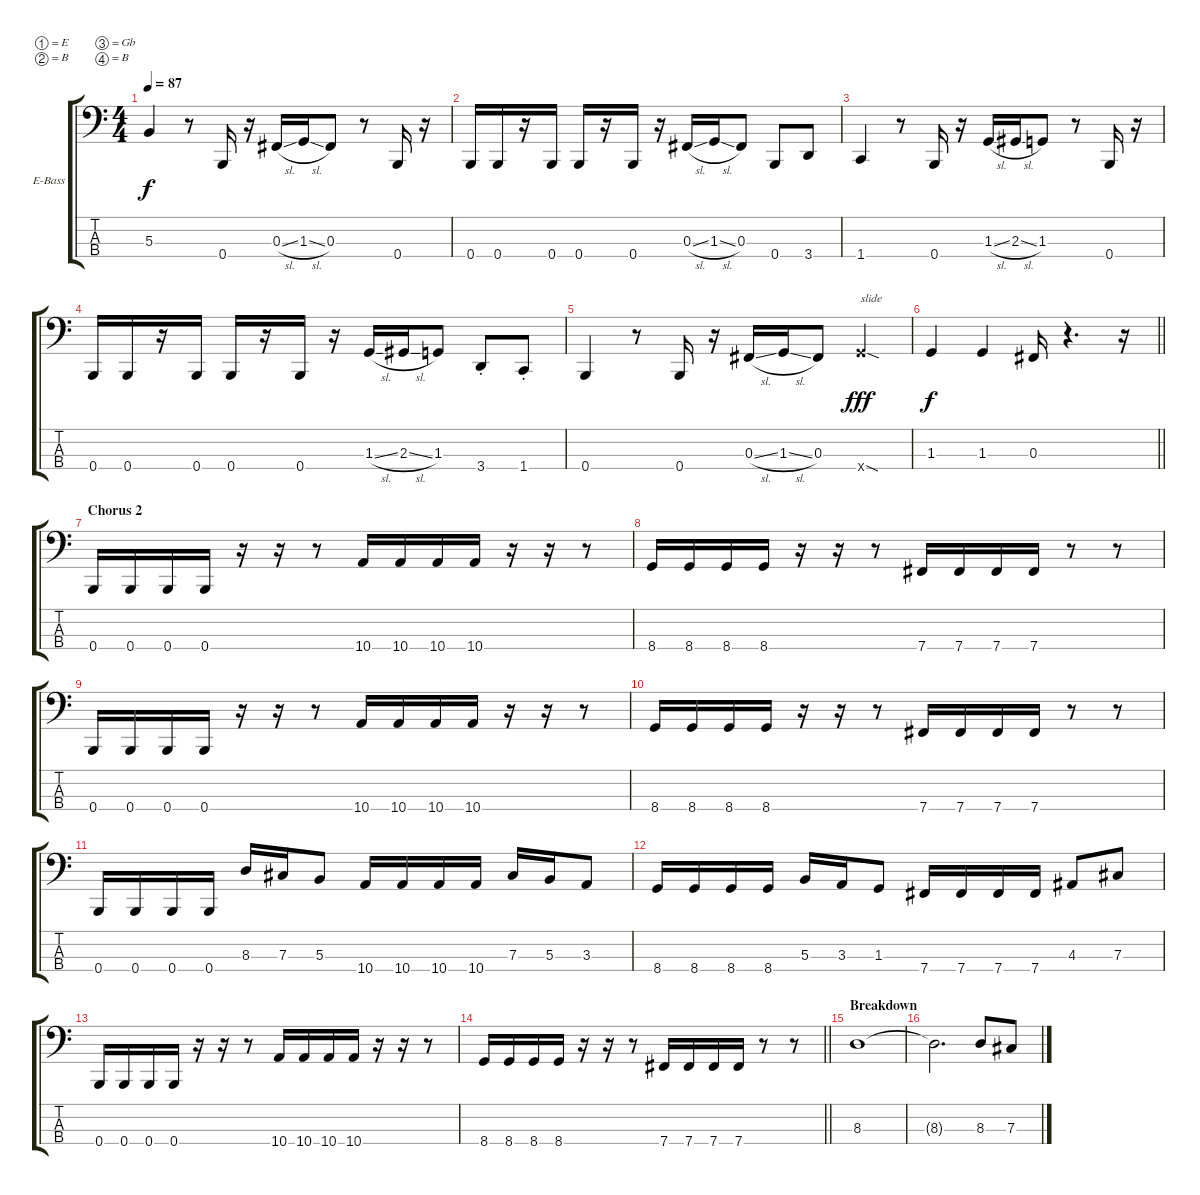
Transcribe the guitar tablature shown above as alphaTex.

\bracketExtendMode groupsimilarinstruments
\firstSystemTrackNameOrientation horizontal
\otherSystemsTrackNameOrientation horizontal
\track ("Bass" "E-Bass") {instrument electricbasspick}
\staff {score tabs}
\tuning (E2 B1 Gb1 B0)
\ts (4 4)
\tempo 87
\clef f4
\ks c
5.3.4{dy f} r.8 0.4.16 r.16 0.3{sl}.16 1.3{sl}.16 0.3.8 r.8 0.4.16 r.16 |
0.4.16 0.4.16 r.16 0.4.16 0.4.16 r.16 0.4.16 r.16 0.3{sl}.16 1.3{sl}.16 0.3.8 0.4.8 3.4.8 |
1.4.4 r.8 0.4.16 r.16 1.3{sl}.16 2.3{sl}.16 1.3.8 r.8 0.4.16 r.16 |
0.4.16 0.4.16 r.16 0.4.16 0.4.16 r.16 0.4.16 r.16 1.3{sl}.16 2.3{sl}.16 1.3.8 3.4{st}.8 1.4{st}.8 |
0.4.4 r.8 0.4.16 r.16 0.3{sl}.16 1.3{sl}.16 0.3.8 8.4{sod x}.4{txt "slide" dy fff} |
\barLineRight lightlight
1.3.4{dy f} 1.3.4 0.3.16 r.4{d} r.16 |
\section ("" "Chorus 2")
0.4.16 0.4.16 0.4.16 0.4.16 r.16 r.16 r.8 10.4.16 10.4.16 10.4.16 10.4.16 r.16 r.16 r.8 |
8.4.16 8.4.16 8.4.16 8.4.16 r.16 r.16 r.8 7.4.16 7.4.16 7.4.16 7.4.16 r.8 r.8 |
0.4.16 0.4.16 0.4.16 0.4.16 r.16 r.16 r.8 10.4.16 10.4.16 10.4.16 10.4.16 r.16 r.16 r.8 |
8.4.16 8.4.16 8.4.16 8.4.16 r.16 r.16 r.8 7.4.16 7.4.16 7.4.16 7.4.16 r.8 r.8 |
0.4.16 0.4.16 0.4.16 0.4.16 8.3.16 7.3.16 5.3.8 10.4.16 10.4.16 10.4.16 10.4.16 7.3.16 5.3.16 3.3.8 |
8.4.16 8.4.16 8.4.16 8.4.16 5.3.16 3.3.16 1.3.8 7.4.16 7.4.16 7.4.16 7.4.16 4.3.8 7.3.8 |
0.4.16 0.4.16 0.4.16 0.4.16 r.16 r.16 r.8 10.4.16 10.4.16 10.4.16 10.4.16 r.16 r.16 r.8 |
\barLineRight lightlight
8.4.16 8.4.16 8.4.16 8.4.16 r.16 r.16 r.8 7.4.16 7.4.16 7.4.16 7.4.16 r.8 r.8 |
\section ("" "Breakdown")
8.3.1 |
8.3{t}.2{d} 8.3.8 7.3.8
